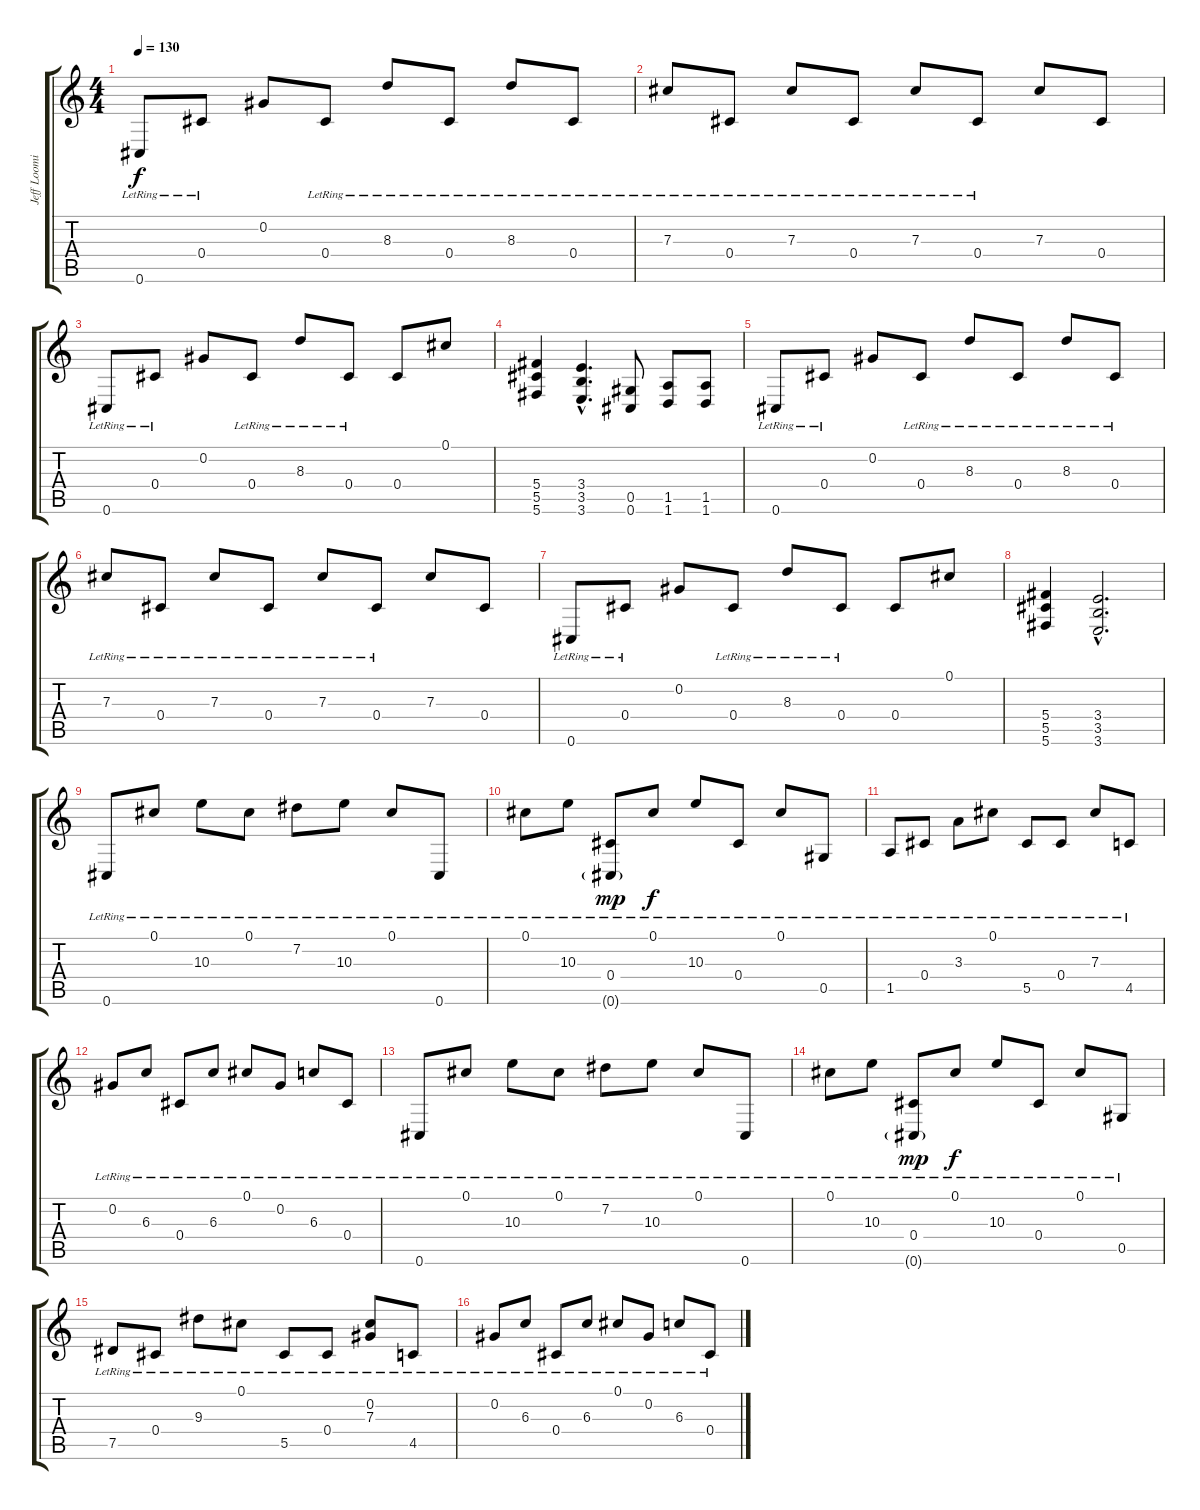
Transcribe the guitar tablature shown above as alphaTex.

\track ("Jeff Loomis Db" "Jeff Loomi") {instrument acousticguitarsteel}
\staff {score tabs}
\tuning (Db4 Ab3 Gb3 Db3 Ab2 Db2) {hide}
\ts (4 4)
\tempo 130
\clef g2
\ks c
0.6{lr}.8{dy f instrument distortionguitar} 0.4{lr}.8 0.2.8 0.4{lr}.8 8.3{lr}.8 0.4{lr}.8 8.3{lr}.8 0.4{lr}.8 |
7.3{lr}.8 0.4{lr}.8 7.3{lr}.8 0.4{lr}.8 7.3{lr}.8 0.4{lr}.8 7.3.8 0.4.8 |
0.6{lr}.8 0.4{lr}.8 0.2.8 0.4{lr}.8 8.3{lr}.8 0.4{lr}.8 0.4.8 0.1.8 |
(5.4 5.5 5.6).4 (3.4{hac} 3.5{hac} 3.6{hac}).4{d} (0.5 0.6).8 (1.5 1.6).8 (1.5 1.6).8 |
0.6{lr}.8 0.4{lr}.8 0.2.8 0.4{lr}.8 8.3{lr}.8 0.4{lr}.8 8.3{lr}.8 0.4{lr}.8 |
7.3{lr}.8 0.4{lr}.8 7.3{lr}.8 0.4{lr}.8 7.3{lr}.8 0.4{lr}.8 7.3.8 0.4.8 |
0.6{lr}.8 0.4{lr}.8 0.2.8 0.4{lr}.8 8.3{lr}.8 0.4{lr}.8 0.4.8 0.1.8 |
(5.4 5.5 5.6).4 (3.4{hac} 3.5{hac} 3.6{hac}).2{d} |
0.6{lr}.8{instrument acousticguitarsteel} 0.1{lr}.8 10.3{lr}.8 0.1{lr}.8 7.2{lr}.8 10.3{lr}.8 0.1{lr}.8 0.6{lr}.8 |
0.1{lr}.8 10.3{lr}.8 (0.4{lr} 0.6{g lr}).8{dy mp} 0.1{lr}.8{dy f} 10.3{lr}.8 0.4{lr}.8 0.1{lr}.8 0.5{lr}.8 |
1.5{lr}.8 0.4{lr}.8 3.3{lr}.8 0.1{lr}.8 5.5{lr}.8 0.4{lr}.8 7.3{lr}.8 4.5{lr}.8 |
0.2{lr}.8 6.3{lr}.8 0.4{lr}.8 6.3{lr}.8 0.1{lr}.8 0.2{lr}.8 6.3{lr}.8 0.4{lr}.8 |
0.6{lr}.8 0.1{lr}.8 10.3{lr}.8 0.1{lr}.8 7.2{lr}.8 10.3{lr}.8 0.1{lr}.8 0.6{lr}.8 |
0.1{lr}.8 10.3{lr}.8 (0.4{lr} 0.6{g lr}).8{dy mp} 0.1{lr}.8{dy f} 10.3{lr}.8 0.4{lr}.8 0.1{lr}.8 0.5{lr}.8 |
7.5{lr}.8 0.4{lr}.8 9.3{lr}.8 0.1{lr}.8 5.5{lr}.8 0.4{lr}.8 (0.2{lr} 7.3{lr}).8 4.5{lr}.8 |
0.2{lr}.8 6.3{lr}.8 0.4{lr}.8 6.3{lr}.8 0.1{lr}.8 0.2{lr}.8 6.3{lr}.8 0.4{lr}.8
